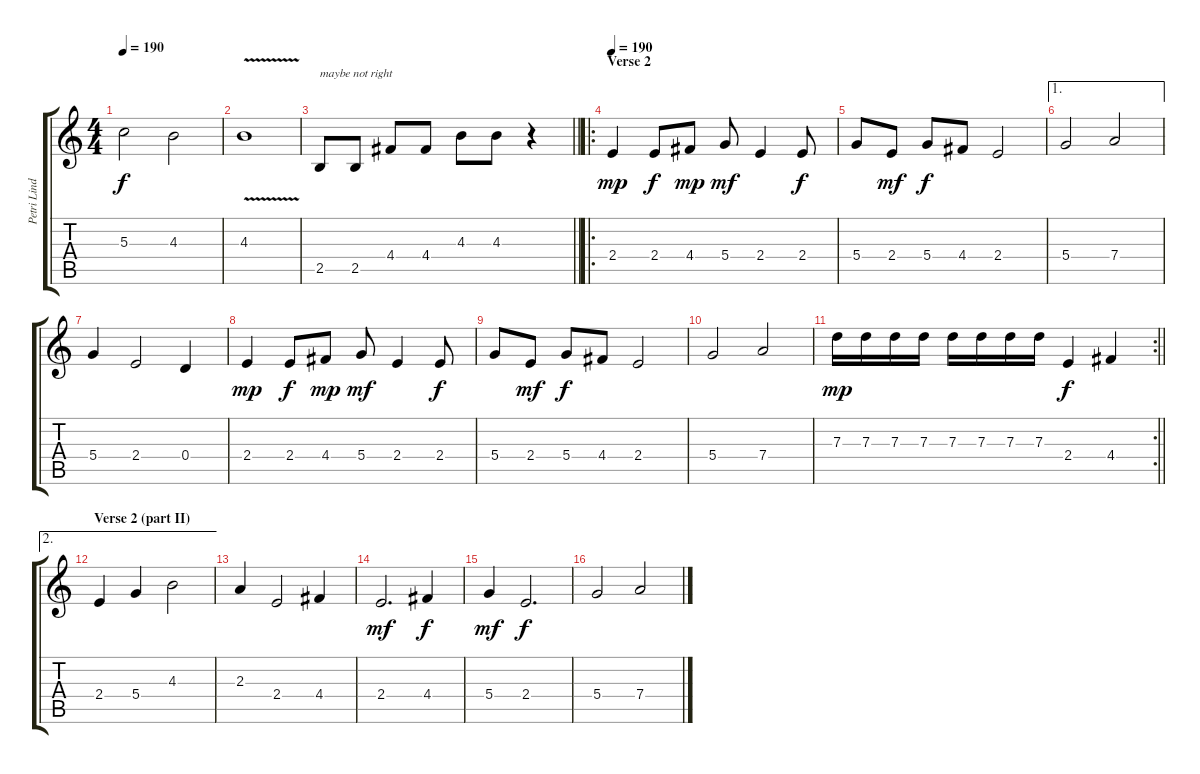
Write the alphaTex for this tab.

\track ("Petri Lindroos" "Petri Lind") {instrument distortionguitar}
\staff {score tabs}
\tuning (E4 B3 G3 D3 A2 E2) {hide}
\ts (4 4)
\tempo 190
\clef g2
\ks c
5.3.2{dy f} 4.3.2 |
4.3{v}.1 |
\barLineRight lightlight
2.5.8{txt "maybe not right"} 2.5.8 4.4.8 4.4.8 4.3.8 4.3.8 r.4 |
\ro
\section ("" "Verse 2")
\tempo 190
2.4.4{dy mp} 2.4.8{dy f} 4.4.8{dy mp} 5.4.8{dy mf} 2.4.4 2.4.8{dy f} |
5.4.8 2.4.8{dy mf} 5.4.8{dy f} 4.4.8 2.4.2 |
\ae 1
5.4.2 7.4.2 |
5.4.4 2.4.2 0.4.4 |
2.4.4{dy mp} 2.4.8{dy f} 4.4.8{dy mp} 5.4.8{dy mf} 2.4.4 2.4.8{dy f} |
5.4.8 2.4.8{dy mf} 5.4.8{dy f} 4.4.8 2.4.2 |
5.4.2 7.4.2 |
\rc 2
\barLineRight lightlight
7.3.16{dy mp} 7.3.16 7.3.16 7.3.16 7.3.16 7.3.16 7.3.16 7.3.16 2.4.4{dy f} 4.4.4 |
\ae 2
\section ("" "Verse 2 (part II)")
2.4.4 5.4.4 4.3.2 |
2.3.4 2.4.2 4.4.4 |
2.4.2{d dy mf} 4.4.4{dy f} |
5.4.4{dy mf} 2.4.2{d dy f} |
5.4.2 7.4.2
